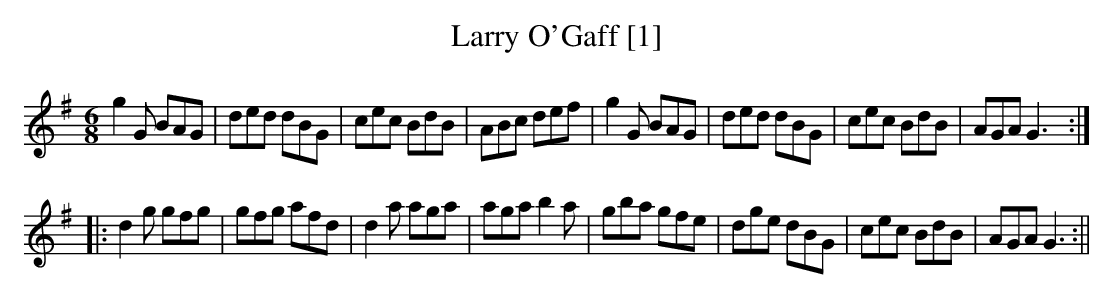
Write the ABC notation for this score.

X:1
T:Larry O'Gaff [1]
L:1/8
M:6/8
K:G
g2G BAG|ded dBG|cec BdB|ABc def|g2G BAG|ded dBG| cec BdB| AGA G3 :|
|: d2g gfg | gfg afd | d2a aga | aga b2a | gba gfe | dge dBG | cec BdB | AGA G3 :||
